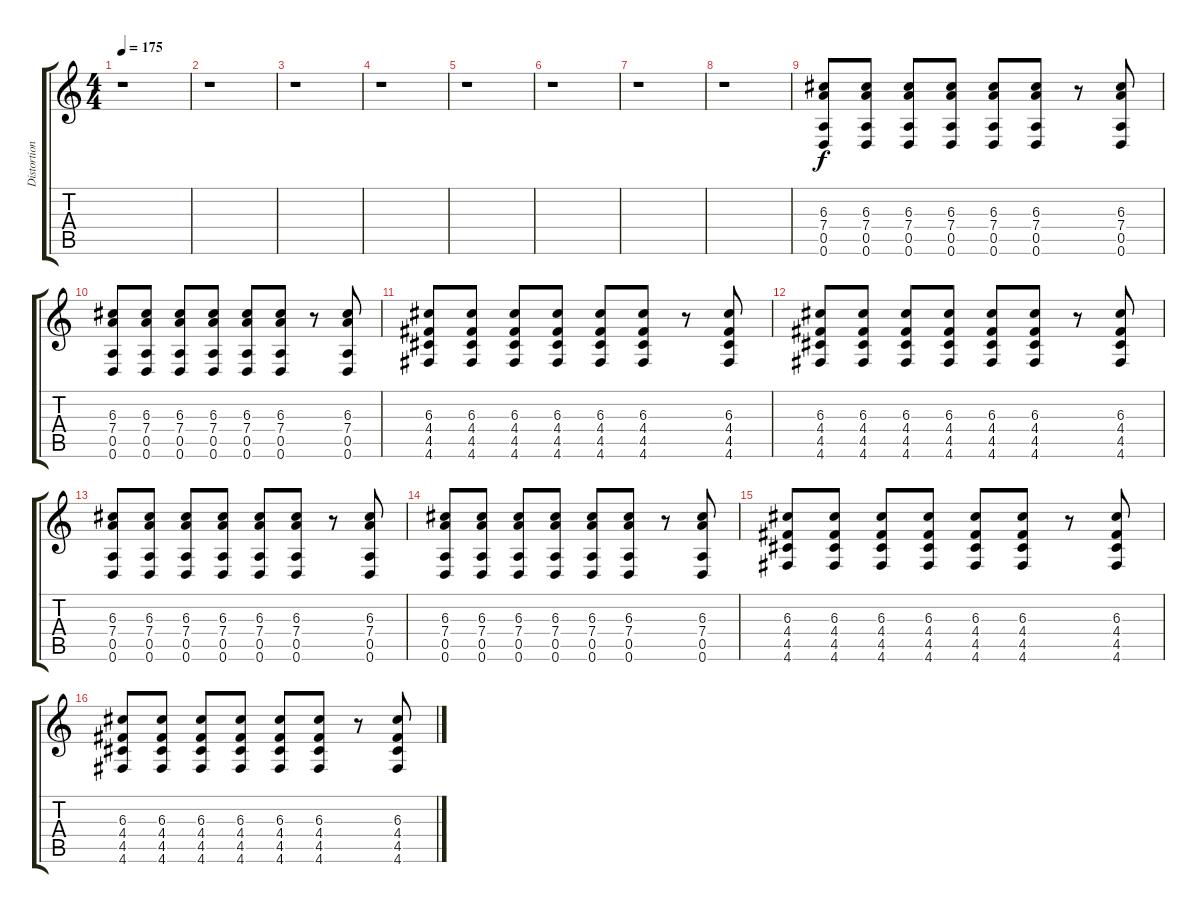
\track ("Distortion Guitar 1" "Distortion") {instrument distortionguitar}
\staff {score tabs}
\tuning (E4 B3 G3 D3 A2 D2) {hide}
\ts (4 4)
\tempo 175
\clef g2
\ks c
r.1{dy f instrument distortionguitar} |
r.1 |
r.1 |
r.1 |
r.1 |
r.1 |
r.1 |
r.1 |
(6.3 7.4 0.5 0.6).8 (6.3 7.4 0.5 0.6).8 (6.3 7.4 0.5 0.6).8 (6.3 7.4 0.5 0.6).8 (6.3 7.4 0.5 0.6).8 (6.3 7.4 0.5 0.6).8 r.8 (6.3 7.4 0.5 0.6).8 |
(6.3 7.4 0.5 0.6).8 (6.3 7.4 0.5 0.6).8 (6.3 7.4 0.5 0.6).8 (6.3 7.4 0.5 0.6).8 (6.3 7.4 0.5 0.6).8 (6.3 7.4 0.5 0.6).8 r.8 (6.3 7.4 0.5 0.6).8 |
(6.3 4.4 4.5 4.6).8 (6.3 4.4 4.5 4.6).8 (6.3 4.4 4.5 4.6).8 (6.3 4.4 4.5 4.6).8 (6.3 4.4 4.5 4.6).8 (6.3 4.4 4.5 4.6).8 r.8 (6.3 4.4 4.5 4.6).8 |
(6.3 4.4 4.5 4.6).8 (6.3 4.4 4.5 4.6).8 (6.3 4.4 4.5 4.6).8 (6.3 4.4 4.5 4.6).8 (6.3 4.4 4.5 4.6).8 (6.3 4.4 4.5 4.6).8 r.8 (6.3 4.4 4.5 4.6).8 |
(6.3 7.4 0.5 0.6).8 (6.3 7.4 0.5 0.6).8 (6.3 7.4 0.5 0.6).8 (6.3 7.4 0.5 0.6).8 (6.3 7.4 0.5 0.6).8 (6.3 7.4 0.5 0.6).8 r.8 (6.3 7.4 0.5 0.6).8 |
(6.3 7.4 0.5 0.6).8 (6.3 7.4 0.5 0.6).8 (6.3 7.4 0.5 0.6).8 (6.3 7.4 0.5 0.6).8 (6.3 7.4 0.5 0.6).8 (6.3 7.4 0.5 0.6).8 r.8 (6.3 7.4 0.5 0.6).8 |
(6.3 4.4 4.5 4.6).8 (6.3 4.4 4.5 4.6).8 (6.3 4.4 4.5 4.6).8 (6.3 4.4 4.5 4.6).8 (6.3 4.4 4.5 4.6).8 (6.3 4.4 4.5 4.6).8 r.8 (6.3 4.4 4.5 4.6).8 |
(6.3 4.4 4.5 4.6).8 (6.3 4.4 4.5 4.6).8 (6.3 4.4 4.5 4.6).8 (6.3 4.4 4.5 4.6).8 (6.3 4.4 4.5 4.6).8 (6.3 4.4 4.5 4.6).8 r.8 (6.3 4.4 4.5 4.6).8
